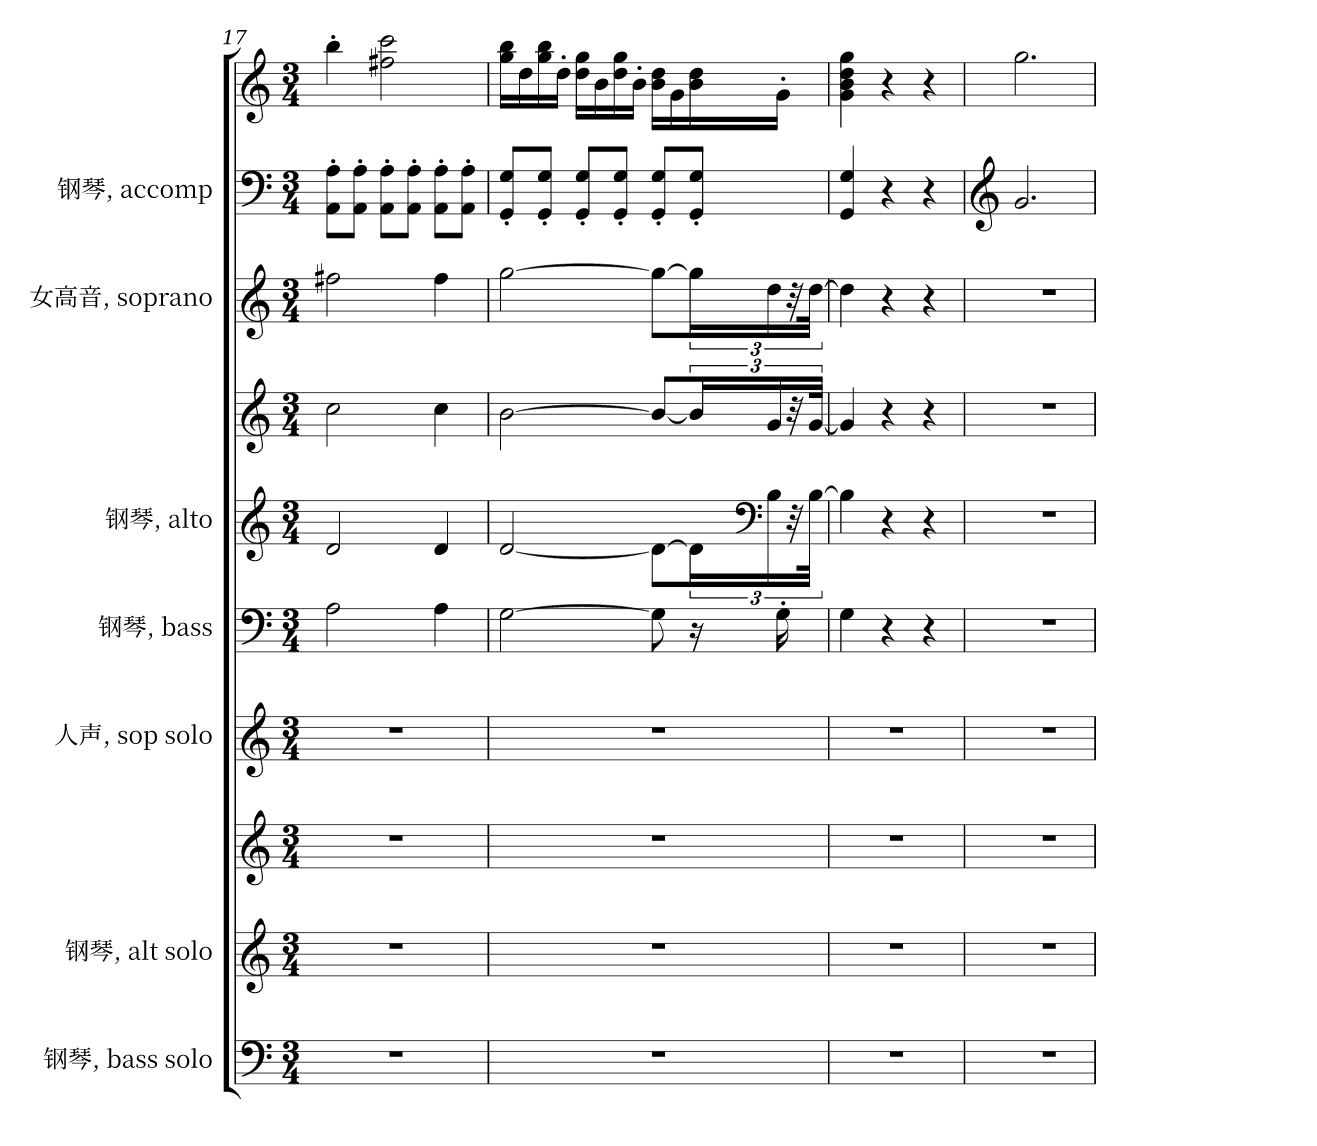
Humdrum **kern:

**kern	**kern	**kern	**kern	**kern	**kern	**kern	**kern	**kern	**kern
*part7	*part6	*part6	*part5	*part4	*part3	*part3	*part2	*part1	*part1
*staff10	*staff9	*staff8	*staff7	*staff6	*staff5	*staff4	*staff3	*staff2	*staff1
*I"钢琴, bass solo	*I"钢琴, alt solo	*	*I"人声, sop solo	*I"钢琴, bass	*I"钢琴, alto	*	*I"女高音, soprano	*I"钢琴, accomp	*
*	*	*	*	*	*	*	*I'S.	*	*
!!LO:PB:g=z
*clefF4	*clefG2	*clefG2	*clefG2	*clefF4	*clefG2	*clefG2	*clefG2	*clefF4	*clefG2
*k[]	*k[]	*k[]	*k[]	*k[]	*k[]	*k[]	*k[]	*k[]	*k[]
*M3/4	*M3/4	*M3/4	*M3/4	*M3/4	*M3/4	*M3/4	*M3/4	*M3/4	*M3/4
=17	=17	=17	=17	=17	=17	=17	=17	=17	=17
2.r	2.r	2.r	2.r	2A\	2d/	2cc\	2ff#X\	8AA\' 8A\'L	4bb'\
.	.	.	.	.	.	.	.	8AA\' 8A\'J	.
.	.	.	.	.	.	.	.	8AA\' 8A\'L	2ff#X\ 2ccc\
.	.	.	.	.	.	.	.	8AA\' 8A\'J	.
.	.	.	.	4A\	4d/	4cc\	4ff#\	8AA\' 8A\'L	.
.	.	.	.	.	.	.	.	8AA\' 8A\'J	.
=18	=18	=18	=18	=18	=18	=18	=18	=18	=18
2.r	2.r	2.r	2.r	[2G\	[2d/	[2b\	[2gg\	8GG/' 8G/'L	16gg\ 16bb\LL
.	.	.	.	.	.	.	.	.	16dd\
.	.	.	.	.	.	.	.	8GG/' 8G/'J	16gg\ 16bb\
.	.	.	.	.	.	.	.	.	16dd'\JJ
.	.	.	.	.	.	.	.	8GG/' 8G/'L	16dd\ 16gg\LL
.	.	.	.	.	.	.	.	.	16b\
.	.	.	.	.	.	.	.	8GG/' 8G/'J	16dd\ 16gg\
.	.	.	.	.	.	.	.	.	16b'\JJ
.	.	.	.	8G\]	8d\L_	8b/L_	8gg\L_	8GG/' 8G/'L	16b\ 16dd\LL
.	.	.	.	.	.	.	.	.	16g\
.	.	.	.	16r	24d\L]	24b/L]	24gg\L]	8GG/' 8G/'J	16b\ 16dd\
*	*	*	*	*	*clefF4	*	*	*	*
.	.	.	.	.	24B\JJ	24g/JJ	24dd\JJ	.	.
.	.	.	.	16G'\	.	.	.	.	16g'\JJ
.	.	.	.	.	48r	48r	48r	.	.
.	.	.	.	.	[48B\	[48g/	[48dd\	.	.
=19	=19	=19	=19	=19	=19	=19	=19	=19	=19
2.r	2.r	2.r	2.r	4G\	4B\]	4g/]	4dd\]	4GG/ 4G/	4g\ 4b\ 4dd\ 4gg\
.	.	.	.	4r	4r	4r	4r	4r	4r
.	.	.	.	4r	4r	4r	4r	4r	4r
=20	=20	=20	=20	=20	=20	=20	=20	=20	=20
*	*	*	*	*	*	*	*	*clefG2	*
2.r	2.r	2.r	2.r	2.r	2.r	2.r	2.r	2.g/	2.gg\
=	=	=	=	=	=	=	=	=	=
*-	*-	*-	*-	*-	*-	*-	*-	*-	*-
